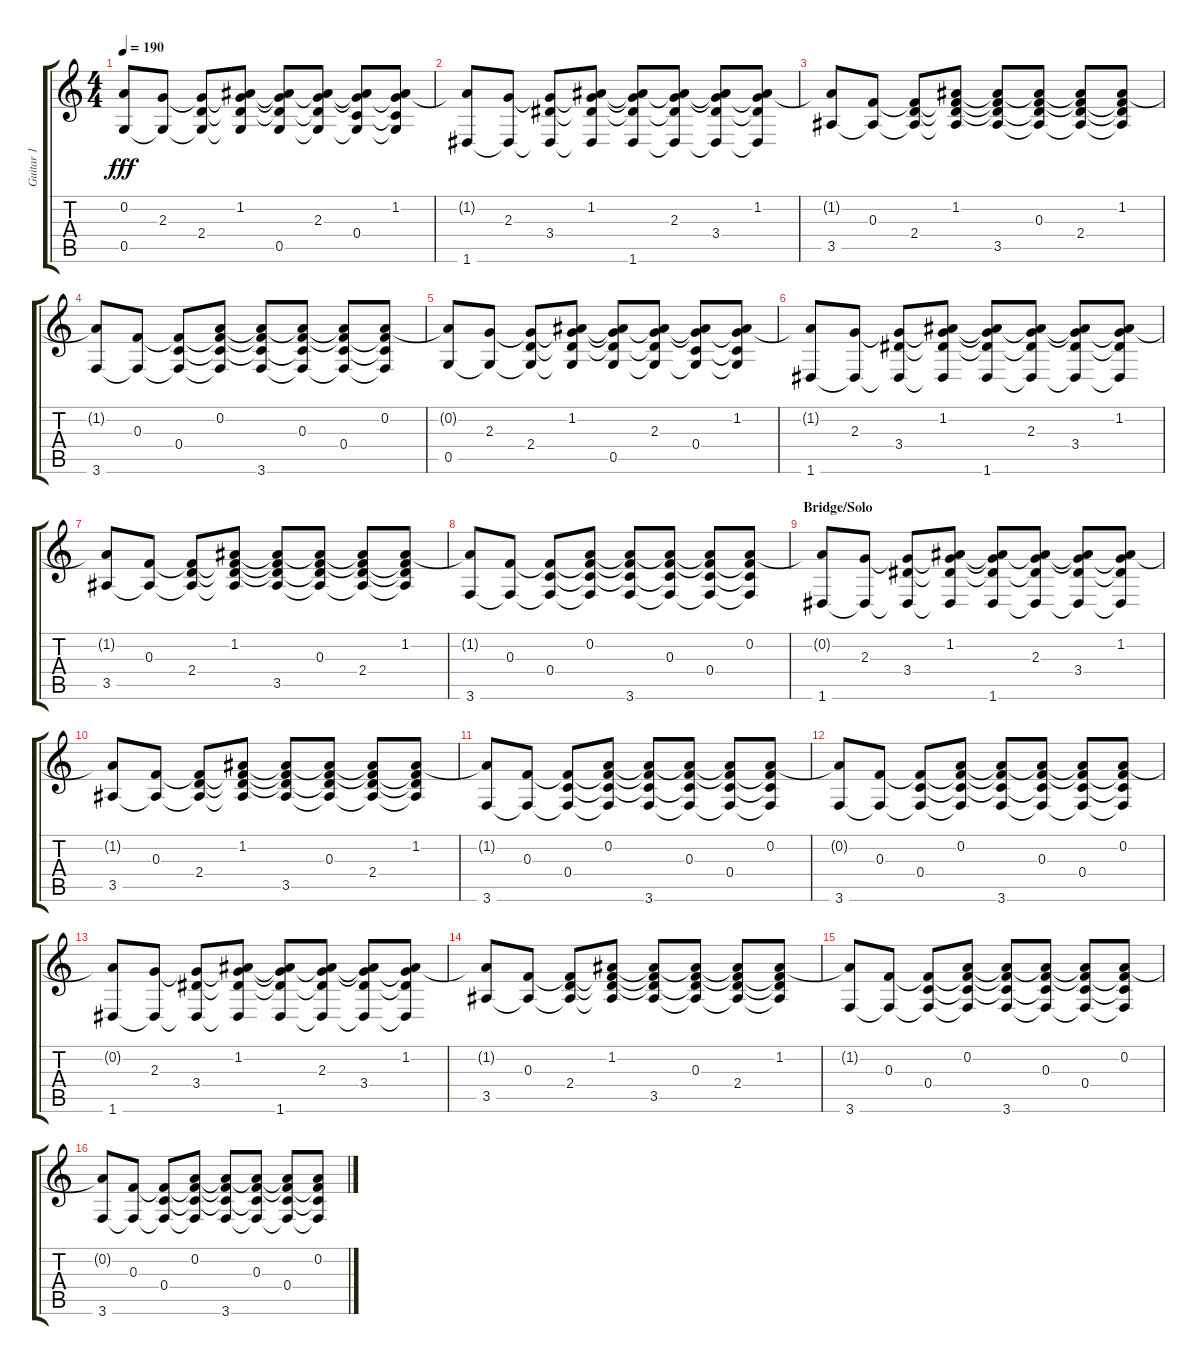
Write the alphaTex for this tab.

\track ("Guitar 1" "Guitar 1") {instrument acousticguitarnylon}
\staff {score tabs}
\tuning (D4 A3 F3 C3 G2 D2) {hide}
\ts (4 4)
\tempo 190
\clef g2
\ks c
(0.2{t} 0.5).8{dy fff} (2.3 0.5{t}).8 (2.3{t} 2.4 0.5{t}).8 (1.2 2.3{t} 2.4{t} 0.5{t}).8 (1.2{t} 2.3{t} 2.4{t} 0.5).8 (1.2{t} 2.3 2.4{t} 0.5{t}).8 (1.2{t} 2.3{t} 0.4 0.5{t}).8 (1.2 2.3{t} 0.4{t} 0.5{t}).8 |
(1.2{t} 1.6).8 (2.3 1.6{t}).8 (2.3{t} 3.4 1.6{t}).8 (1.2 2.3{t} 3.4{t} 1.6{t}).8 (1.2{t} 2.3{t} 3.4{t} 1.6).8 (1.2{t} 2.3 3.4{t} 1.6{t}).8 (1.2{t} 2.3{t} 3.4 1.6{t}).8 (1.2 2.3{t} 3.4{t} 1.6{t}).8 |
(1.2{t} 3.5).8 (0.3 3.5{t}).8 (0.3{t} 2.4 3.5{t}).8 (1.2 0.3{t} 2.4{t} 3.5{t}).8 (1.2{t} 0.3{t} 2.4{t} 3.5).8 (1.2{t} 0.3 2.4{t} 3.5{t}).8 (1.2{t} 0.3{t} 2.4 3.5{t}).8 (1.2 0.3{t} 2.4{t} 3.5{t}).8 |
(1.2{t} 3.6).8 (0.3 3.6{t}).8 (0.3{t} 0.4 3.6{t}).8 (0.2 0.3{t} 0.4{t} 3.6{t}).8 (0.2{t} 0.3{t} 0.4{t} 3.6).8 (0.2{t} 0.3 0.4{t} 3.6{t}).8 (0.2{t} 0.3{t} 0.4 3.6{t}).8 (0.2 0.3{t} 0.4{t} 3.6{t}).8 |
(0.2{t} 0.5).8 (2.3 0.5{t}).8 (2.3{t} 2.4 0.5{t}).8 (1.2 2.3{t} 2.4{t} 0.5{t}).8 (1.2{t} 2.3{t} 2.4{t} 0.5).8 (1.2{t} 2.3 2.4{t} 0.5{t}).8 (1.2{t} 2.3{t} 0.4 0.5{t}).8 (1.2 2.3{t} 0.4{t} 0.5{t}).8 |
(1.2{t} 1.6).8 (2.3 1.6{t}).8 (2.3{t} 3.4 1.6{t}).8 (1.2 2.3{t} 3.4{t} 1.6{t}).8 (1.2{t} 2.3{t} 3.4{t} 1.6).8 (1.2{t} 2.3 3.4{t} 1.6{t}).8 (1.2{t} 2.3{t} 3.4 1.6{t}).8 (1.2 2.3{t} 3.4{t} 1.6{t}).8 |
(1.2{t} 3.5).8 (0.3 3.5{t}).8 (0.3{t} 2.4 3.5{t}).8 (1.2 0.3{t} 2.4{t} 3.5{t}).8 (1.2{t} 0.3{t} 2.4{t} 3.5).8 (1.2{t} 0.3 2.4{t} 3.5{t}).8 (1.2{t} 0.3{t} 2.4 3.5{t}).8 (1.2 0.3{t} 2.4{t} 3.5{t}).8 |
(1.2{t} 3.6).8 (0.3 3.6{t}).8 (0.3{t} 0.4 3.6{t}).8 (0.2 0.3{t} 0.4{t} 3.6{t}).8 (0.2{t} 0.3{t} 0.4{t} 3.6).8 (0.2{t} 0.3 0.4{t} 3.6{t}).8 (0.2{t} 0.3{t} 0.4 3.6{t}).8 (0.2 0.3{t} 0.4{t} 3.6{t}).8 |
\section ("" "Bridge/Solo")
(0.2{t} 1.6).8 (2.3 1.6{t}).8 (2.3{t} 3.4 1.6{t}).8 (1.2 2.3{t} 3.4{t} 1.6{t}).8 (1.2{t} 2.3{t} 3.4{t} 1.6).8 (1.2{t} 2.3 3.4{t} 1.6{t}).8 (1.2{t} 2.3{t} 3.4 1.6{t}).8 (1.2 2.3{t} 3.4{t} 1.6{t}).8 |
(1.2{t} 3.5).8 (0.3 3.5{t}).8 (0.3{t} 2.4 3.5{t}).8 (1.2 0.3{t} 2.4{t} 3.5{t}).8 (1.2{t} 0.3{t} 2.4{t} 3.5).8 (1.2{t} 0.3 2.4{t} 3.5{t}).8 (1.2{t} 0.3{t} 2.4 3.5{t}).8 (1.2 0.3{t} 2.4{t} 3.5{t}).8 |
(1.2{t} 3.6).8 (0.3 3.6{t}).8 (0.3{t} 0.4 3.6{t}).8 (0.2 0.3{t} 0.4{t} 3.6{t}).8 (0.2{t} 0.3{t} 0.4{t} 3.6).8 (0.2{t} 0.3 0.4{t} 3.6{t}).8 (0.2{t} 0.3{t} 0.4 3.6{t}).8 (0.2 0.3{t} 0.4{t} 3.6{t}).8 |
(0.2{t} 3.6).8 (0.3 3.6{t}).8 (0.3{t} 0.4 3.6{t}).8 (0.2 0.3{t} 0.4{t} 3.6{t}).8 (0.2{t} 0.3{t} 0.4{t} 3.6).8 (0.2{t} 0.3 0.4{t} 3.6{t}).8 (0.2{t} 0.3{t} 0.4 3.6{t}).8 (0.2 0.3{t} 0.4{t} 3.6{t}).8 |
(0.2{t} 1.6).8 (2.3 1.6{t}).8 (2.3{t} 3.4 1.6{t}).8 (1.2 2.3{t} 3.4{t} 1.6{t}).8 (1.2{t} 2.3{t} 3.4{t} 1.6).8 (1.2{t} 2.3 3.4{t} 1.6{t}).8 (1.2{t} 2.3{t} 3.4 1.6{t}).8 (1.2 2.3{t} 3.4{t} 1.6{t}).8 |
(1.2{t} 3.5).8 (0.3 3.5{t}).8 (0.3{t} 2.4 3.5{t}).8 (1.2 0.3{t} 2.4{t} 3.5{t}).8 (1.2{t} 0.3{t} 2.4{t} 3.5).8 (1.2{t} 0.3 2.4{t} 3.5{t}).8 (1.2{t} 0.3{t} 2.4 3.5{t}).8 (1.2 0.3{t} 2.4{t} 3.5{t}).8 |
(1.2{t} 3.6).8 (0.3 3.6{t}).8 (0.3{t} 0.4 3.6{t}).8 (0.2 0.3{t} 0.4{t} 3.6{t}).8 (0.2{t} 0.3{t} 0.4{t} 3.6).8 (0.2{t} 0.3 0.4{t} 3.6{t}).8 (0.2{t} 0.3{t} 0.4 3.6{t}).8 (0.2 0.3{t} 0.4{t} 3.6{t}).8 |
(0.2{t} 3.6).8 (0.3 3.6{t}).8 (0.3{t} 0.4 3.6{t}).8 (0.2 0.3{t} 0.4{t} 3.6{t}).8 (0.2{t} 0.3{t} 0.4{t} 3.6).8 (0.2{t} 0.3 0.4{t} 3.6{t}).8 (0.2{t} 0.3{t} 0.4 3.6{t}).8 (0.2 0.3{t} 0.4{t} 3.6{t}).8
